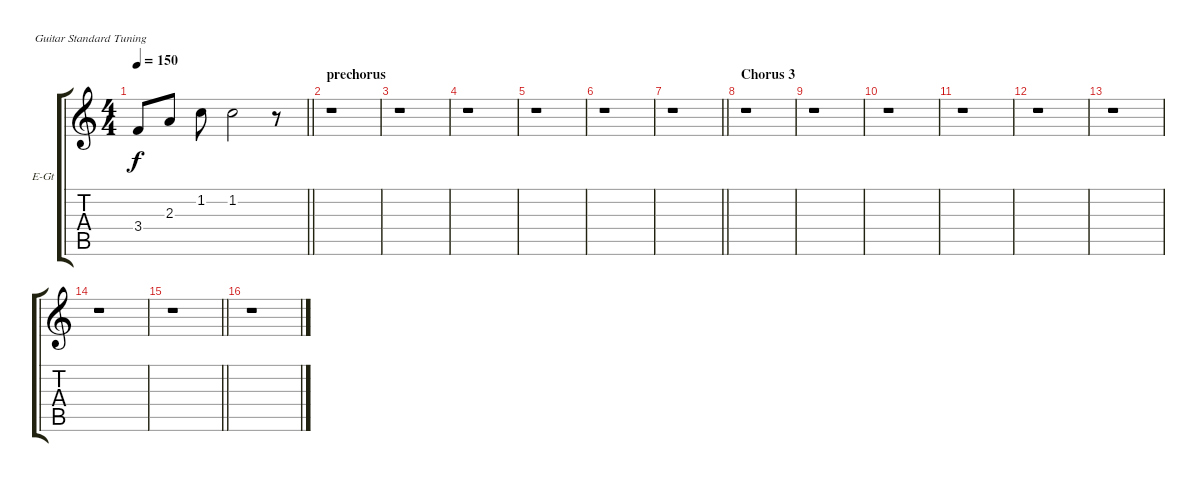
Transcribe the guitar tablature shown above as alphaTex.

\bracketExtendMode groupsimilarinstruments
\firstSystemTrackNameOrientation horizontal
\otherSystemsTrackNameOrientation horizontal
\track ("1 guitar" "E-Gt") {instrument distortionguitar}
\staff {score tabs}
\tuning (E4 B3 G3 D3 A2 E2)
\ts (4 4)
\tempo 150
\clef g2
\barLineRight lightlight
\ks c
3.4.8{dy f} 2.3.8 1.2.8 1.2.2 r.8 |
\section ("" "prechorus")
r.1 |
r.1 |
r.1 |
r.1 |
r.1 |
\barLineRight lightlight
r.1 |
\section ("" "Chorus 3")
r.1 |
r.1 |
r.1 |
r.1 |
r.1 |
r.1 |
r.1 |
\barLineRight lightlight
r.1 |
r.1
